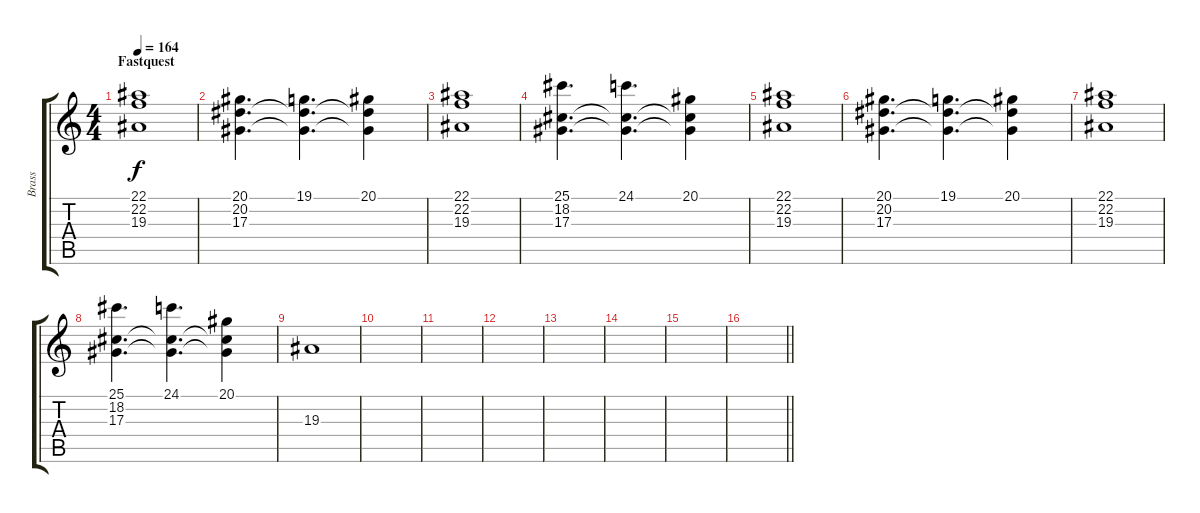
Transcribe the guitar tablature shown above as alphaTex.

\track ("Brass" "Brass") {instrument brasssection}
\staff {score tabs}
\tuning (C4 G3 Eb3 Bb2 F2 C2) {hide}
\ts (4 4)
\section ("" "Fastquest")
\tempo 164
\clef g2
\ks c
(22.1 22.2 19.3).1{dy f} |
(20.1 20.2 17.3).4{d} (19.1 20.2{t} 17.3{t}).4{d} (20.1 20.2{t} 17.3{t}).4 |
(22.1 22.2 19.3).1 |
(25.1 18.2 17.3).4{d} (24.1 18.2{t} 17.3{t}).4{d} (20.1 18.2{t} 17.3{t}).4 |
(22.1 22.2 19.3).1 |
(20.1 20.2 17.3).4{d} (19.1 20.2{t} 17.3{t}).4{d} (20.1 20.2{t} 17.3{t}).4 |
(22.1 22.2 19.3).1 |
(25.1 18.2 17.3).4{d} (24.1 18.2{t} 17.3{t}).4{d} (20.1 18.2{t} 17.3{t}).4 |
19.3.1 |
|
|
|
|
|
|
\barLineRight lightlight
